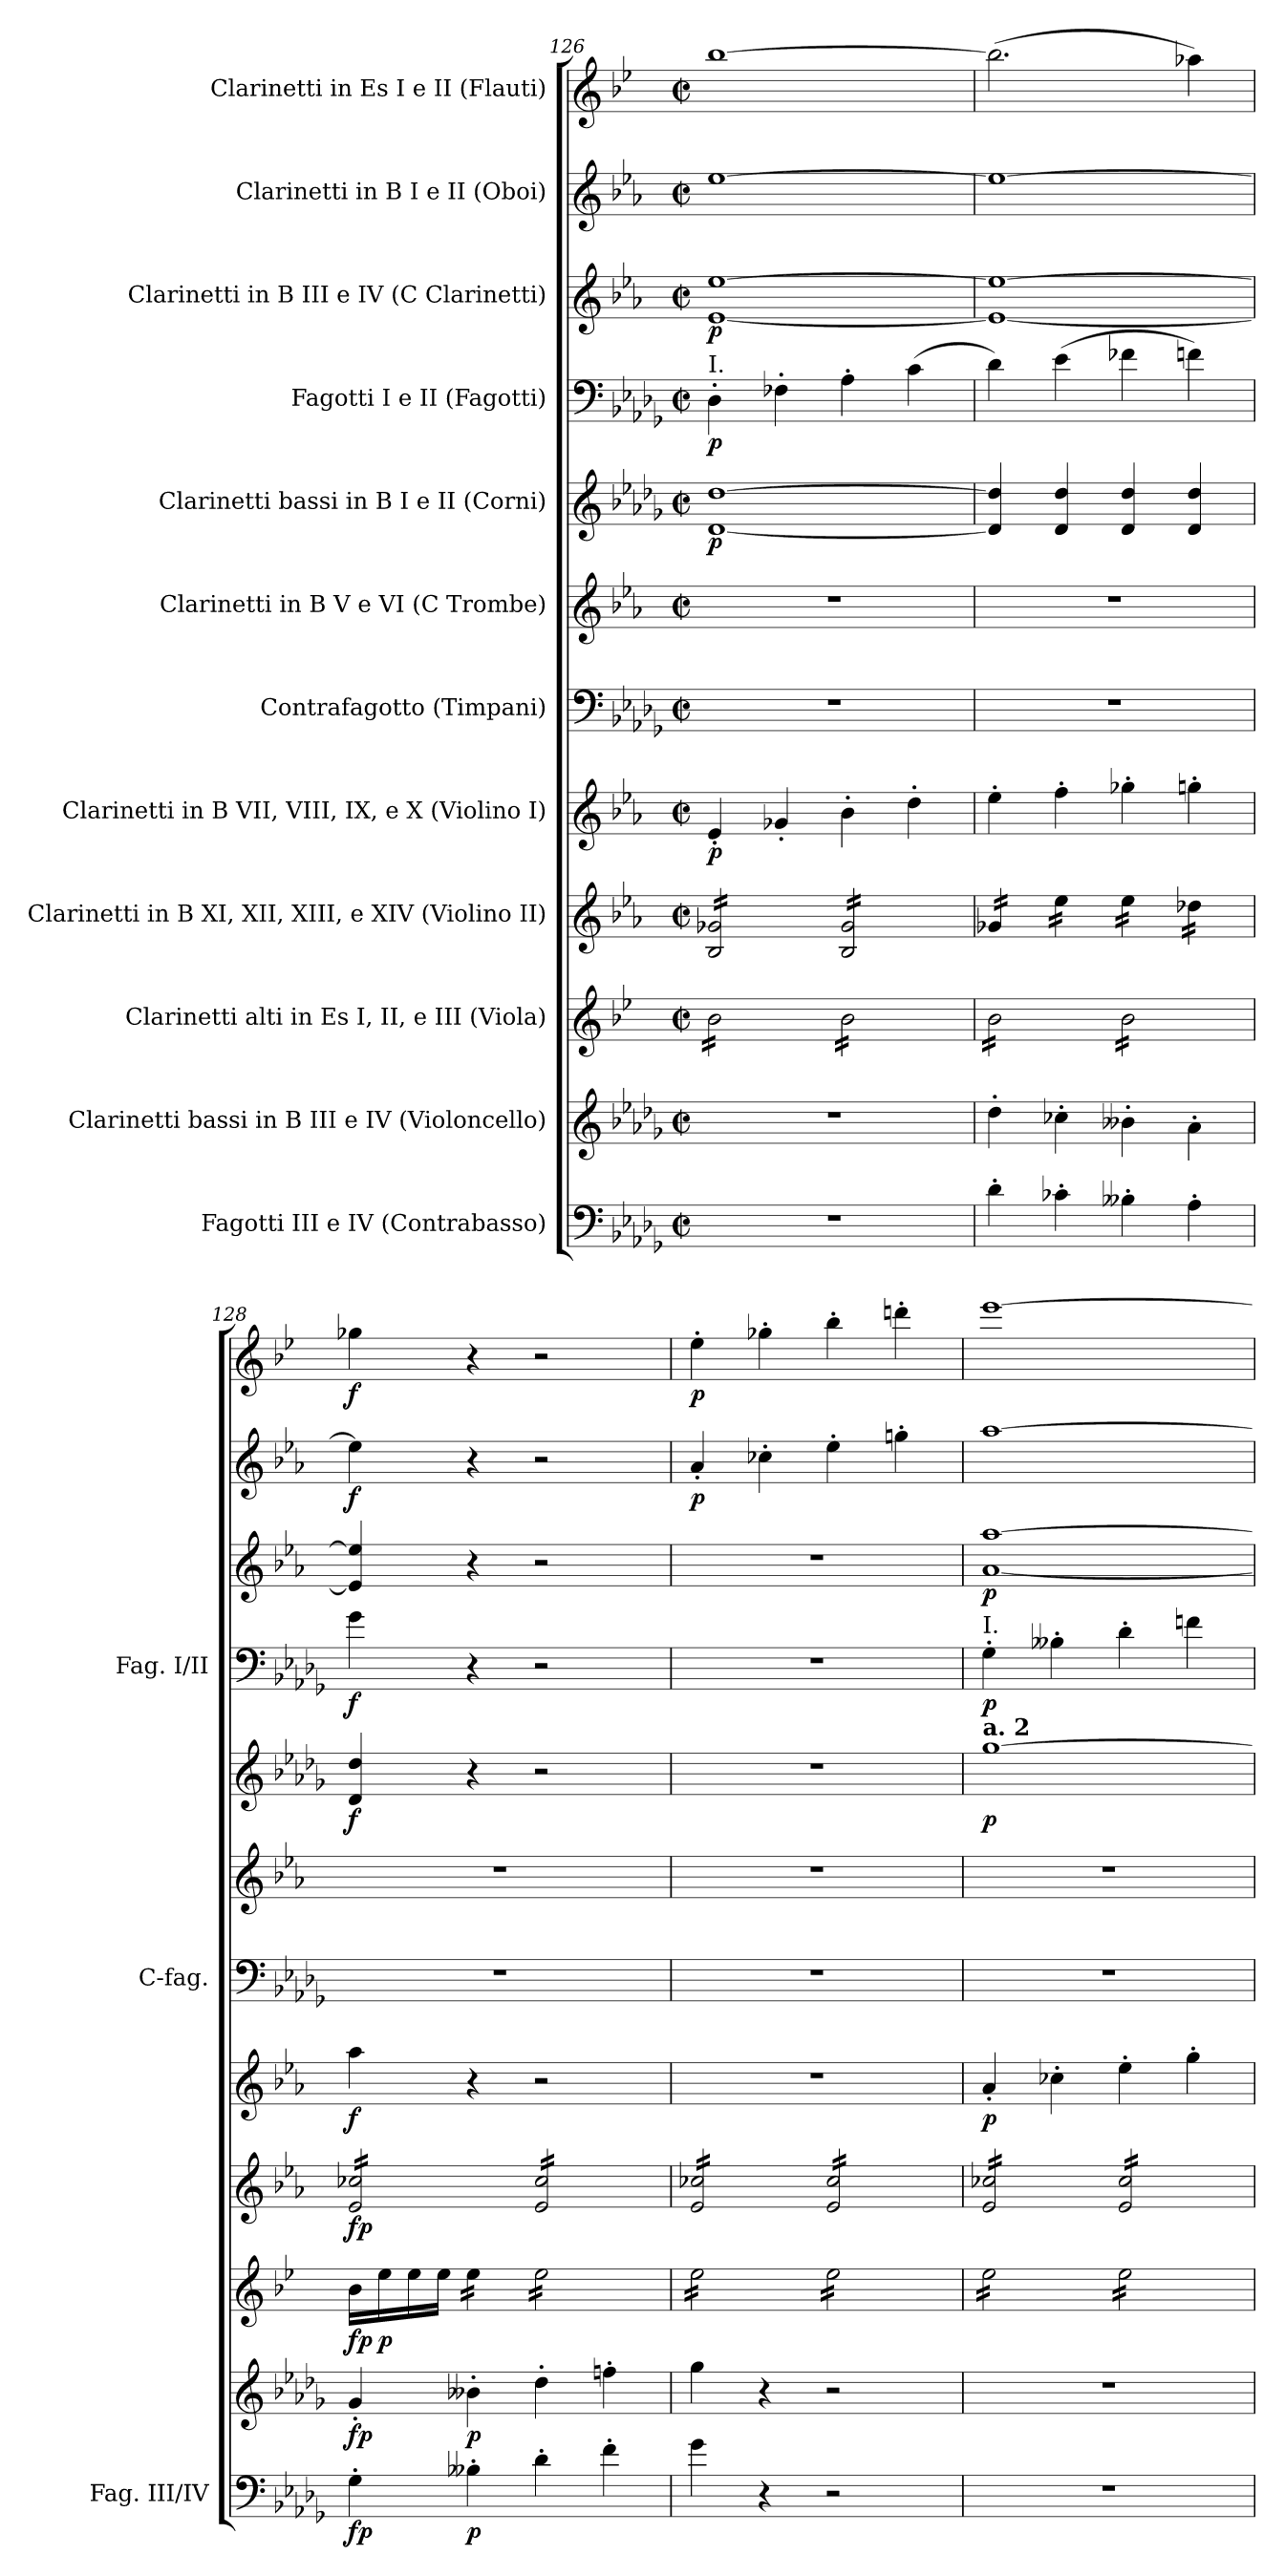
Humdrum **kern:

**kern	**dynam	**kern	**dynam	**kern	**dynam	**kern	**dynam	**kern	**dynam	**kern	**kern	**kern	**dynam	**kern	**dynam	**kern	**dynam	**kern	**dynam	**kern	**dynam
*part12	*part12	*part11	*part11	*part10	*part10	*part9	*part9	*part8	*part8	*part7	*part6	*part5	*part5	*part4	*part4	*part3	*part3	*part2	*part2	*part1	*part1
*staff12	*staff12	*staff11	*staff11	*staff10	*staff10	*staff9	*staff9	*staff8	*staff8	*staff7	*staff6	*staff5	*staff5	*staff4	*staff4	*staff3	*staff3	*staff2	*staff2	*staff1	*staff1
*I"Fagotti III e IV (Contrabasso)	*	*I"Clarinetti bassi in B III e IV (Violoncello)	*	*I"Clarinetti alti in Es I, II, e III (Viola)	*	*I"Clarinetti in B XI, XII, XIII, e XIV (Violino II)	*	*I"Clarinetti in B VII, VIII, IX, e X (Violino I)	*	*I"Contrafagotto (Timpani)	*I"Clarinetti in B V e VI (C Trombe)	*I"Clarinetti bassi in B I e II (Corni)	*	*I"Fagotti I e II (Fagotti)	*	*I"Clarinetti in B III e IV (C Clarinetti)	*	*I"Clarinetti in B I e II (Oboi)	*	*I"Clarinetti in Es I e II (Flauti)	*
*I'Fag. III/IV	*	*	*	*	*	*	*	*	*	*I'C-fag.	*	*	*	*I'Fag. I/II	*	*	*	*	*	*	*
*clefF4	*	*clefG2	*	*clefG2	*	*clefG2	*	*clefG2	*	*clefF4	*clefG2	*clefG2	*	*clefF4	*	*clefG2	*	*clefG2	*	*clefG2	*
*	*	*ITrd8c14	*	*ITrd1c2	*	*ITrd1c2	*	*ITrd1c2	*	*ITrd7c12	*ITrd1c2	*ITrd8c14	*	*	*	*ITrd1c2	*	*ITrd1c2	*	*ITrd1c2	*
*k[b-e-a-d-g-]	*	*k[b-e-a-d-g-]	*	*k[b-e-a-d-]	*	*k[b-e-a-d-g-]	*	*k[b-e-a-d-g-]	*	*k[b-e-a-d-g-]	*k[b-e-a-d-g-]	*k[b-e-a-d-g-]	*	*k[b-e-a-d-g-]	*	*k[b-e-a-d-g-]	*	*k[b-e-a-d-g-]	*	*k[b-e-a-d-]	*
*M2/2	*	*M2/2	*	*M2/2	*	*M2/2	*	*M2/2	*	*M2/2	*M2/2	*M2/2	*	*M2/2	*	*M2/2	*	*M2/2	*	*M2/2	*
*met(c|)	*	*met(c|)	*	*met(c|)	*	*met(c|)	*	*met(c|)	*	*met(c|)	*met(c|)	*met(c|)	*	*met(c|)	*	*met(c|)	*	*met(c|)	*	*met(c|)	*
=126	=126	=126	=126	=126	=126	=126	=126	=126	=126	=126	=126	=126	=126	=126	=126	=126	=126	=126	=126	=126	=126
!	!	!	!	!	!	!	!	!	!	!	!	!	!	!LO:TX:a:t=I.	!	!	!	!	!	!	!
!	!	!	!	!	!	!	!	!	!LO:DY:b	!	!	!	!LO:DY:b	!	!LO:DY:b	!	!LO:DY:b	!	!	!	!
*	*	*	*	*tremolo	*	*	*	*	*	*	*	*	*	*	*	*	*	*	*	*	*
*	*	*	*	*	*	*tremolo	*	*	*	*	*	*	*	*	*	*	*	*	*	*	*
1r	.	1r	.	16a-\LL	.	16A-/ 16f-X/LL	.	4d-'/	p	1r	1r	[1D- [1d-	p	4D-'\	p	[1d- [1dd-	p	[1dd-	.	[1aa-	.
.	.	.	.	16a-\	.	16A-/ 16f-X/	.	.	.	.	.	.	.	.	.	.	.	.	.	.	.
.	.	.	.	16a-\	.	16A-/ 16f-X/	.	.	.	.	.	.	.	.	.	.	.	.	.	.	.
.	.	.	.	16a-\	.	16A-/ 16f-X/	.	.	.	.	.	.	.	.	.	.	.	.	.	.	.
.	.	.	.	16a-\	.	16A-/ 16f-X/	.	4f-X'/	.	.	.	.	.	4F-X'\	.	.	.	.	.	.	.
.	.	.	.	16a-\	.	16A-/ 16f-X/	.	.	.	.	.	.	.	.	.	.	.	.	.	.	.
.	.	.	.	16a-\	.	16A-/ 16f-X/	.	.	.	.	.	.	.	.	.	.	.	.	.	.	.
.	.	.	.	16a-\JJ	.	16A-/ 16f-X/JJ	.	.	.	.	.	.	.	.	.	.	.	.	.	.	.
.	.	.	.	16a-\LL	.	16A-/ 16f-/LL	.	4a-'\	.	.	.	.	.	4A-'\	.	.	.	.	.	.	.
.	.	.	.	16a-\	.	16A-/ 16f-/	.	.	.	.	.	.	.	.	.	.	.	.	.	.	.
.	.	.	.	16a-\	.	16A-/ 16f-/	.	.	.	.	.	.	.	.	.	.	.	.	.	.	.
.	.	.	.	16a-\	.	16A-/ 16f-/	.	.	.	.	.	.	.	.	.	.	.	.	.	.	.
.	.	.	.	16a-\	.	16A-/ 16f-/	.	4cc'\	.	.	.	.	.	(>4c\	.	.	.	.	.	.	.
.	.	.	.	16a-\	.	16A-/ 16f-/	.	.	.	.	.	.	.	.	.	.	.	.	.	.	.
.	.	.	.	16a-\	.	16A-/ 16f-/	.	.	.	.	.	.	.	.	.	.	.	.	.	.	.
.	.	.	.	16a-\JJ	.	16A-/ 16f-/JJ	.	.	.	.	.	.	.	.	.	.	.	.	.	.	.
=127	=127	=127	=127	=127	=127	=127	=127	=127	=127	=127	=127	=127	=127	=127	=127	=127	=127	=127	=127	=127	=127
4d-'\	.	4d-'\	.	16a-\LL	.	16f-X/LL	.	4dd-'\	.	1r	1r	4D-/] 4d-/]	.	4d-\)	.	1d-_ 1dd-_	.	1dd-_	.	(>2.aa-\]	.
.	.	.	.	16a-\	.	16f-X/	.	.	.	.	.	.	.	.	.	.	.	.	.	.	.
.	.	.	.	16a-\	.	16f-X/	.	.	.	.	.	.	.	.	.	.	.	.	.	.	.
.	.	.	.	16a-\	.	16f-X/JJ	.	.	.	.	.	.	.	.	.	.	.	.	.	.	.
4c-X'\	.	4c-X'\	.	16a-\	.	16dd-\LL	.	4ee-'\	.	.	.	4D-/ 4d-/	.	(>4e-\	.	.	.	.	.	.	.
.	.	.	.	16a-\	.	16dd-\	.	.	.	.	.	.	.	.	.	.	.	.	.	.	.
.	.	.	.	16a-\	.	16dd-\	.	.	.	.	.	.	.	.	.	.	.	.	.	.	.
.	.	.	.	16a-\JJ	.	16dd-\JJ	.	.	.	.	.	.	.	.	.	.	.	.	.	.	.
4B--X'\	.	4B--X'\	.	16a-\LL	.	16dd-\LL	.	4ff-X'\	.	.	.	4D-/ 4d-/	.	4f-X\	.	.	.	.	.	.	.
.	.	.	.	16a-\	.	16dd-\	.	.	.	.	.	.	.	.	.	.	.	.	.	.	.
.	.	.	.	16a-\	.	16dd-\	.	.	.	.	.	.	.	.	.	.	.	.	.	.	.
.	.	.	.	16a-\	.	16dd-\JJ	.	.	.	.	.	.	.	.	.	.	.	.	.	.	.
4A-'\	.	4A-'\	.	16a-\	.	16cc-X\LL	.	4ffn'\	.	.	.	4D-/ 4d-/	.	4fn\)	.	.	.	.	.	4gg-X\)	.
.	.	.	.	16a-\	.	16cc-X\	.	.	.	.	.	.	.	.	.	.	.	.	.	.	.
.	.	.	.	16a-\	.	16cc-X\	.	.	.	.	.	.	.	.	.	.	.	.	.	.	.
.	.	.	.	16a-\JJ	.	16cc-X\JJ	.	.	.	.	.	.	.	.	.	.	.	.	.	.	.
*	*	*	*	*Xtremolo	*	*	*	*	*	*	*	*	*	*	*	*	*	*	*	*	*
=128	=128	=128	=128	=128	=128	=128	=128	=128	=128	=128	=128	=128	=128	=128	=128	=128	=128	=128	=128	=128	=128
!	!LO:DY:b	!	!LO:DY:b	!	!LO:DY:b	!	!LO:DY:b	!	!LO:DY:b	!	!	!	!LO:DY:b	!	!LO:DY:b	!	!	!	!LO:DY:b	!	!LO:DY:b
4G-'\	fp	4G-'/	fp	16a-\LL	fp	16d-/ 16b--X/LL	fp	4gg-\	f	1r	1r	4D-/ 4d-/	f	4g-\	f	4d-/] 4dd-/]	.	4dd-\]	f	4ff-X\	f
!	!	!	!	!	!LO:DY:b	!	!	!	!	!	!	!	!	!	!	!	!	!	!	!	!
.	.	.	.	16dd-\	p	16d-/ 16b--X/	.	.	.	.	.	.	.	.	.	.	.	.	.	.	.
.	.	.	.	16dd-\	.	16d-/ 16b--X/	.	.	.	.	.	.	.	.	.	.	.	.	.	.	.
.	.	.	.	16dd-\JJ	.	16d-/ 16b--X/	.	.	.	.	.	.	.	.	.	.	.	.	.	.	.
!	!LO:DY:b	!	!LO:DY:b	!	!	!	!	!	!	!	!	!	!	!	!	!	!	!	!	!	!
*	*	*	*	*tremolo	*	*	*	*	*	*	*	*	*	*	*	*	*	*	*	*	*
4B--X'\	p	4B--X'\	p	16dd-\LL	.	16d-/ 16b--X/	.	4r	.	.	.	4r	.	4r	.	4r	.	4r	.	4r	.
.	.	.	.	16dd-\	.	16d-/ 16b--X/	.	.	.	.	.	.	.	.	.	.	.	.	.	.	.
.	.	.	.	16dd-\	.	16d-/ 16b--X/	.	.	.	.	.	.	.	.	.	.	.	.	.	.	.
.	.	.	.	16dd-\JJ	.	16d-/ 16b--X/JJ	.	.	.	.	.	.	.	.	.	.	.	.	.	.	.
4d-'\	.	4d-'\	.	16dd-\LL	.	16d-/ 16b--/LL	.	2r	.	.	.	2r	.	2r	.	2r	.	2r	.	2r	.
.	.	.	.	16dd-\	.	16d-/ 16b--/	.	.	.	.	.	.	.	.	.	.	.	.	.	.	.
.	.	.	.	16dd-\	.	16d-/ 16b--/	.	.	.	.	.	.	.	.	.	.	.	.	.	.	.
.	.	.	.	16dd-\	.	16d-/ 16b--/	.	.	.	.	.	.	.	.	.	.	.	.	.	.	.
4f'\	.	4fn'\	.	16dd-\	.	16d-/ 16b--/	.	.	.	.	.	.	.	.	.	.	.	.	.	.	.
.	.	.	.	16dd-\	.	16d-/ 16b--/	.	.	.	.	.	.	.	.	.	.	.	.	.	.	.
.	.	.	.	16dd-\	.	16d-/ 16b--/	.	.	.	.	.	.	.	.	.	.	.	.	.	.	.
.	.	.	.	16dd-\JJ	.	16d-/ 16b--/JJ	.	.	.	.	.	.	.	.	.	.	.	.	.	.	.
=129	=129	=129	=129	=129	=129	=129	=129	=129	=129	=129	=129	=129	=129	=129	=129	=129	=129	=129	=129	=129	=129
!	!	!	!	!	!	!	!	!	!	!	!	!	!	!	!	!	!	!	!LO:DY:b	!	!LO:DY:b
4g-\	.	4g-\	.	16dd-\LL	.	16d-/ 16b--X/LL	.	1r	.	1r	1r	1r	.	1r	.	1r	.	4g-'/	p	4dd-'\	p
.	.	.	.	16dd-\	.	16d-/ 16b--X/	.	.	.	.	.	.	.	.	.	.	.	.	.	.	.
.	.	.	.	16dd-\	.	16d-/ 16b--X/	.	.	.	.	.	.	.	.	.	.	.	.	.	.	.
.	.	.	.	16dd-\	.	16d-/ 16b--X/	.	.	.	.	.	.	.	.	.	.	.	.	.	.	.
4r	.	4r	.	16dd-\	.	16d-/ 16b--X/	.	.	.	.	.	.	.	.	.	.	.	4b--X'\	.	4ff-X'\	.
.	.	.	.	16dd-\	.	16d-/ 16b--X/	.	.	.	.	.	.	.	.	.	.	.	.	.	.	.
.	.	.	.	16dd-\	.	16d-/ 16b--X/	.	.	.	.	.	.	.	.	.	.	.	.	.	.	.
.	.	.	.	16dd-\JJ	.	16d-/ 16b--X/JJ	.	.	.	.	.	.	.	.	.	.	.	.	.	.	.
2r	.	2r	.	16dd-\LL	.	16d-/ 16b--/LL	.	.	.	.	.	.	.	.	.	.	.	4dd-'\	.	4aa-'\	.
.	.	.	.	16dd-\	.	16d-/ 16b--/	.	.	.	.	.	.	.	.	.	.	.	.	.	.	.
.	.	.	.	16dd-\	.	16d-/ 16b--/	.	.	.	.	.	.	.	.	.	.	.	.	.	.	.
.	.	.	.	16dd-\	.	16d-/ 16b--/	.	.	.	.	.	.	.	.	.	.	.	.	.	.	.
.	.	.	.	16dd-\	.	16d-/ 16b--/	.	.	.	.	.	.	.	.	.	.	.	4ffn'\	.	4cccn'\	.
.	.	.	.	16dd-\	.	16d-/ 16b--/	.	.	.	.	.	.	.	.	.	.	.	.	.	.	.
.	.	.	.	16dd-\	.	16d-/ 16b--/	.	.	.	.	.	.	.	.	.	.	.	.	.	.	.
.	.	.	.	16dd-\JJ	.	16d-/ 16b--/JJ	.	.	.	.	.	.	.	.	.	.	.	.	.	.	.
=130	=130	=130	=130	=130	=130	=130	=130	=130	=130	=130	=130	=130	=130	=130	=130	=130	=130	=130	=130	=130	=130
!	!	!	!	!	!	!	!	!	!	!	!	!	!	!LO:TX:a:t=I.	!	!	!	!	!	!	!
!	!	!	!	!	!	!	!	!	!	!	!	!LO:TX:a:B:t=a. 2	!	!	!	!	!	!	!	!	!
!	!	!	!	!	!	!	!	!	!LO:DY:b	!	!	!	!LO:DY:b	!	!LO:DY:b	!	!LO:DY:b	!	!	!	!
1r	.	1r	.	16dd-\LL	.	16d-/ 16b--X/LL	.	4g-'/	p	1r	1r	[1g-	p	4G-'\	p	[1g- [1gg-	p	[1gg-	.	[1ddd-	.
.	.	.	.	16dd-\	.	16d-/ 16b--X/	.	.	.	.	.	.	.	.	.	.	.	.	.	.	.
.	.	.	.	16dd-\	.	16d-/ 16b--X/	.	.	.	.	.	.	.	.	.	.	.	.	.	.	.
.	.	.	.	16dd-\	.	16d-/ 16b--X/	.	.	.	.	.	.	.	.	.	.	.	.	.	.	.
.	.	.	.	16dd-\	.	16d-/ 16b--X/	.	4b--X'\	.	.	.	.	.	4B--X'\	.	.	.	.	.	.	.
.	.	.	.	16dd-\	.	16d-/ 16b--X/	.	.	.	.	.	.	.	.	.	.	.	.	.	.	.
.	.	.	.	16dd-\	.	16d-/ 16b--X/	.	.	.	.	.	.	.	.	.	.	.	.	.	.	.
.	.	.	.	16dd-\JJ	.	16d-/ 16b--X/JJ	.	.	.	.	.	.	.	.	.	.	.	.	.	.	.
.	.	.	.	16dd-\LL	.	16d-/ 16b--/LL	.	4dd-'\	.	.	.	.	.	4d-'\	.	.	.	.	.	.	.
.	.	.	.	16dd-\	.	16d-/ 16b--/	.	.	.	.	.	.	.	.	.	.	.	.	.	.	.
.	.	.	.	16dd-\	.	16d-/ 16b--/	.	.	.	.	.	.	.	.	.	.	.	.	.	.	.
.	.	.	.	16dd-\	.	16d-/ 16b--/	.	.	.	.	.	.	.	.	.	.	.	.	.	.	.
.	.	.	.	16dd-\	.	16d-/ 16b--/	.	4ff'\	.	.	.	.	.	4fn\	.	.	.	.	.	.	.
.	.	.	.	16dd-\	.	16d-/ 16b--/	.	.	.	.	.	.	.	.	.	.	.	.	.	.	.
.	.	.	.	16dd-\	.	16d-/ 16b--/	.	.	.	.	.	.	.	.	.	.	.	.	.	.	.
.	.	.	.	16dd-\JJ	.	16d-/ 16b--/JJ	.	.	.	.	.	.	.	.	.	.	.	.	.	.	.
*	*	*	*	*	*	*Xtremolo	*	*	*	*	*	*	*	*	*	*	*	*	*	*	*
*	*	*	*	*Xtremolo	*	*	*	*	*	*	*	*	*	*	*	*	*	*	*	*	*
=	=	=	=	=	=	=	=	=	=	=	=	=	=	=	=	=	=	=	=	=	=
*-	*-	*-	*-	*-	*-	*-	*-	*-	*-	*-	*-	*-	*-	*-	*-	*-	*-	*-	*-	*-	*-
